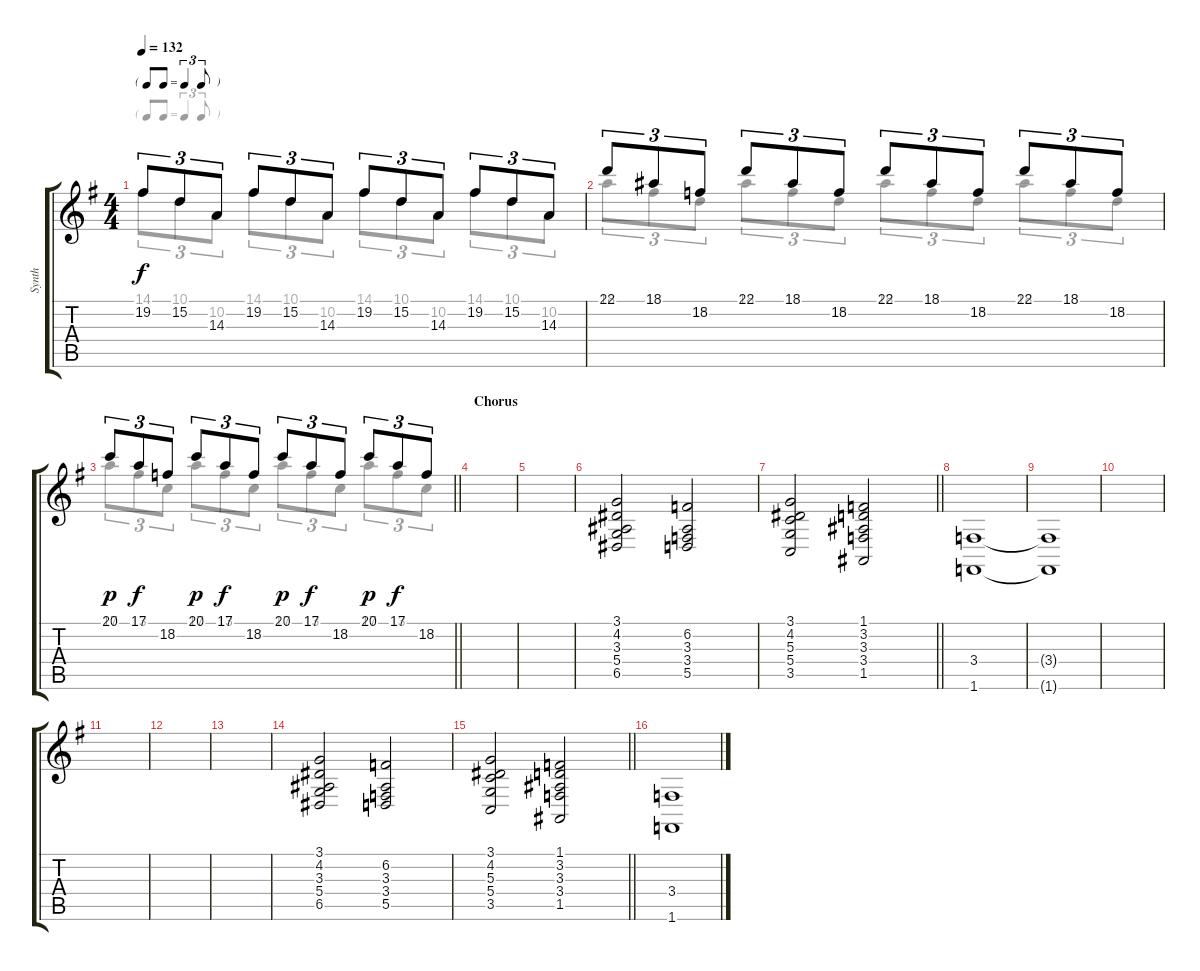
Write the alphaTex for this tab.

\track ("Synth" "Synth") {instrument brasssection}
\staff {score tabs}
\tuning (E4 B3 G3 D3 A2 E2) {hide}
\voice
\ts (4 4)
\tf triplet8th
\tempo 132
\clef g2
\ks g
19.2.8{tu (3 2) dy f} 15.2.8{tu (3 2)} 14.3.8{tu (3 2)} 19.2.8{tu (3 2)} 15.2.8{tu (3 2)} 14.3.8{tu (3 2)} 19.2.8{tu (3 2)} 15.2.8{tu (3 2)} 14.3.8{tu (3 2)} 19.2.8{tu (3 2)} 15.2.8{tu (3 2)} 14.3.8{tu (3 2)} |
22.1.8{tu (3 2)} 18.1.8{tu (3 2)} 18.2.8{tu (3 2)} 22.1.8{tu (3 2)} 18.1.8{tu (3 2)} 18.2.8{tu (3 2)} 22.1.8{tu (3 2)} 18.1.8{tu (3 2)} 18.2.8{tu (3 2)} 22.1.8{tu (3 2)} 18.1.8{tu (3 2)} 18.2.8{tu (3 2)} |
\barLineRight lightlight
20.1.8{tu (3 2) dy p} 17.1.8{tu (3 2) dy f} 18.2.8{tu (3 2)} 20.1.8{tu (3 2) dy p} 17.1.8{tu (3 2) dy f} 18.2.8{tu (3 2)} 20.1.8{tu (3 2) dy p} 17.1.8{tu (3 2) dy f} 18.2.8{tu (3 2)} 20.1.8{tu (3 2) dy p} 17.1.8{tu (3 2) dy f} 18.2.8{tu (3 2)} |
\section ("" "Chorus")
|
|
(3.1 4.2 3.3 5.4 6.5).2 (6.2 3.3 3.4 5.5).2 |
\barLineRight lightlight
(3.1 4.2 5.3 5.4 3.5).2 (1.1 3.2 3.3 3.4 1.5).2 |
(3.4 1.6).1 |
(3.4{t} 1.6{t}).1 |
|
|
|
|
(3.1 4.2 3.3 5.4 6.5).2 (6.2 3.3 3.4 5.5).2 |
\barLineRight lightlight
(3.1 4.2 5.3 5.4 3.5).2 (1.1 3.2 3.3 3.4 1.5).2 |
(3.4 1.6).1
\voice
\clef g2
\ottava regular
\simile none
\ks g
14.1.8{tu (3 2) dy f} 10.1.8{tu (3 2)} 10.2.8{tu (3 2)} 14.1.8{tu (3 2)} 10.1.8{tu (3 2)} 10.2.8{tu (3 2)} 14.1.8{tu (3 2)} 10.1.8{tu (3 2)} 10.2.8{tu (3 2)} 14.1.8{tu (3 2)} 10.1.8{tu (3 2)} 10.2.8{tu (3 2)} |
18.1.8{tu (3 2)} 13.1.8{tu (3 2)} 15.2.8{tu (3 2)} 18.1.8{tu (3 2)} 13.1.8{tu (3 2)} 15.2.8{tu (3 2)} 18.1.8{tu (3 2)} 13.1.8{tu (3 2)} 15.2.8{tu (3 2)} 18.1.8{tu (3 2)} 13.1.8{tu (3 2)} 15.2.8{tu (3 2)} |
\barLineRight lightlight
17.1.8{tu (3 2)} 13.1.8{tu (3 2)} 13.2.8{tu (3 2)} 17.1.8{tu (3 2)} 13.1.8{tu (3 2)} 13.2.8{tu (3 2)} 17.1.8{tu (3 2)} 13.1.8{tu (3 2)} 13.2.8{tu (3 2)} 17.1.8{tu (3 2)} 13.1.8{tu (3 2)} 13.2.8{tu (3 2)} |
|
|
|
\barLineRight lightlight
|
|
|
|
|
|
|
|
\barLineRight lightlight
|
